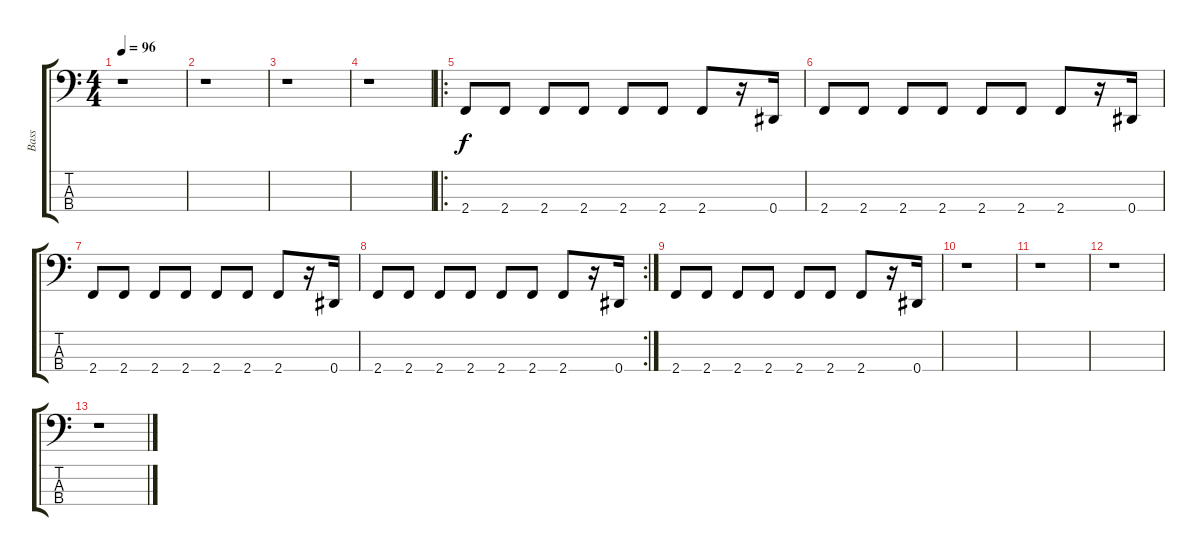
\track ("Bass" "Bass") {instrument electricbasspick}
\staff {score tabs}
\tuning (Gb2 Db2 Ab1 Eb1) {hide}
\ts (4 4)
\tempo 96
\clef f4
\ks c
r.1{dy f} |
r.1 |
r.1 |
r.1 |
\ro
2.4.8 2.4.8 2.4.8 2.4.8 2.4.8 2.4.8 2.4.8 r.16 0.4.16 |
2.4.8 2.4.8 2.4.8 2.4.8 2.4.8 2.4.8 2.4.8 r.16 0.4.16 |
2.4.8 2.4.8 2.4.8 2.4.8 2.4.8 2.4.8 2.4.8 r.16 0.4.16 |
\rc 2
2.4.8 2.4.8 2.4.8 2.4.8 2.4.8 2.4.8 2.4.8 r.16 0.4.16 |
2.4.8 2.4.8 2.4.8 2.4.8 2.4.8 2.4.8 2.4.8 r.16 0.4.16 |
r.1 |
r.1 |
r.1 |
r.1
